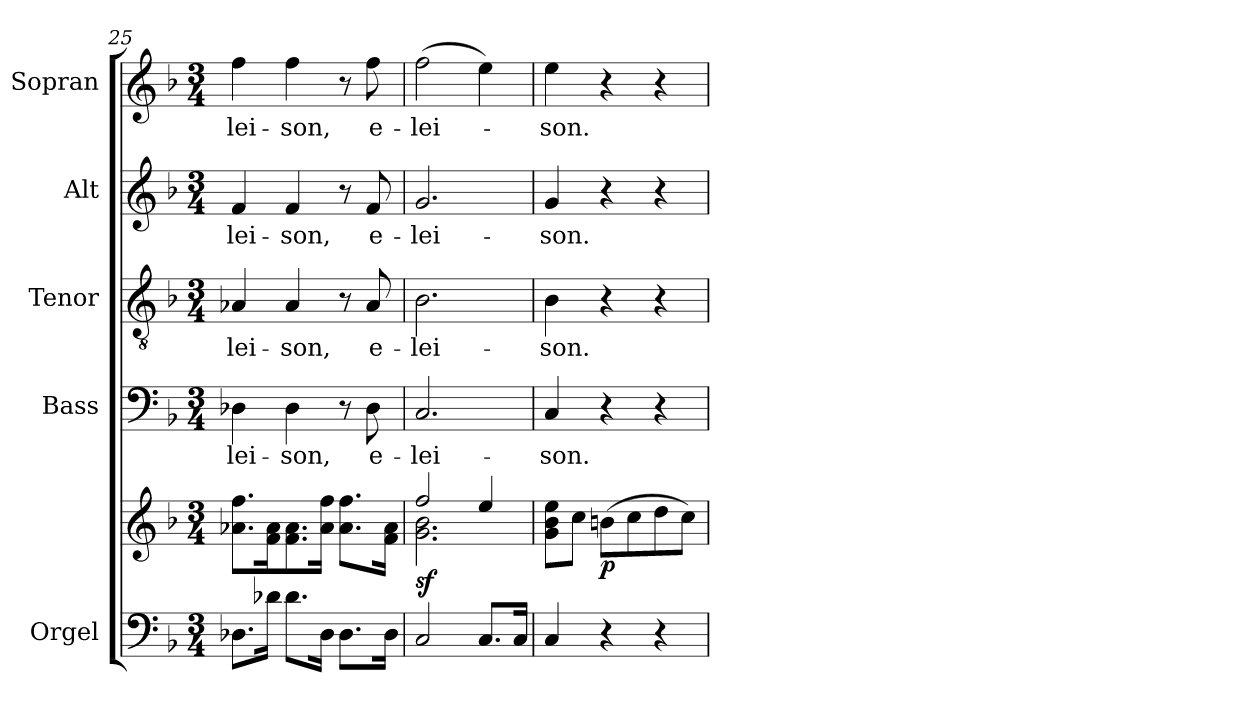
**kern	**kern	**dynam	**kern	**text	**kern	**text	**kern	**text	**kern	**text
*part5	*part5	*part5	*part4	*part4	*part3	*part3	*part2	*part2	*part1	*part1
*staff6	*staff5	*staff5/6	*staff4	*staff4	*staff3	*staff3	*staff2	*staff2	*staff1	*staff1
*I"Orgel	*	*	*I"Bass	*	*I"Tenor	*	*I"Alt	*	*I"Sopran	*
*I'Org.	*	*	*I'B	*	*I'T	*	*I'A	*	*I'S	*
*clefF4	*clefG2	*	*clefF4	*	*clefGv2	*	*clefG2	*	*clefG2	*
*k[b-]	*k[b-]	*	*k[b-]	*	*k[b-]	*	*k[b-]	*	*k[b-]	*
*F:	*F:	*	*F:	*	*F:	*	*F:	*	*F:	*
*M3/4	*M3/4	*	*M3/4	*	*M3/4	*	*M3/4	*	*M3/4	*
=25	=25	=25	=25	=25	=25	=25	=25	=25	=25	=25
!	!	!	!	!LO:LY:b	!	!LO:LY:b	!	!LO:LY:b	!	!LO:LY:b
8.D-X\L	8.a-X\ 8.ff\L	.	4D-X\	-lei-	4A-X/	-lei-	4f/	-lei-	4ff\	-lei-
16d-X\Jk	16f\ 16a-\k	.	.	.	.	.	.	.	.	.
!	!	!	!	!LO:LY:b	!	!LO:LY:b	!	!LO:LY:b	!	!LO:LY:b
8.d-\L	8.f\ 8.a-\	.	4D-\	-son,	4A-/	-son,	4f/	-son,	4ff\	-son,
16D-\Jk	16a-\ 16ff\Jk	.	.	.	.	.	.	.	.	.
8.D-\L	8.a-\ 8.ff\L	.	8r	.	8r	.	8r	.	8r	.
!	!	!	!	!LO:LY:b	!	!LO:LY:b	!	!LO:LY:b	!	!LO:LY:b
.	.	.	8D-\	e-	8A-/	e-	8f/	e-	8ff\	e-
16D-\Jk	16f\ 16a-\Jk	.	.	.	.	.	.	.	.	.
=26	=26	=26	=26	=26	=26	=26	=26	=26	=26	=26
*	*^	*	*	*	*	*	*	*	*	*
!	!	!	!LO:DY:b	!	!LO:LY:b	!	!LO:LY:b	!	!LO:LY:b	!	!LO:LY:b
2C/	2ff/	2.g\ 2.b-\	sf	2.C/	-lei-	2.B-\	-lei-	2.g/	-lei-	(>2ff\	-lei-
8.C/L	4ee/	.	.	.	.	.	.	.	.	4ee\)	.
16C/Jk	.	.	.	.	.	.	.	.	.	.	.
*	*v	*v	*	*	*	*	*	*	*	*	*
=27	=27	=27	=27	=27	=27	=27	=27	=27	=27	=27
!	!	!	!	!LO:LY:b	!	!LO:LY:b	!	!LO:LY:b	!	!LO:LY:b
4C/	8g\ 8b-\ 8ee\L	.	4C/	-son.	4B-\	-son.	4g/	-son.	4ee\	-son.
.	8cc\J	.	.	.	.	.	.	.	.	.
!	!	!LO:DY:b	!	!	!	!	!	!	!	!
4r	(>8bn\L	p	4r	.	4r	.	4r	.	4r	.
.	8cc\	.	.	.	.	.	.	.	.	.
4r	8dd\	.	4r	.	4r	.	4r	.	4r	.
.	8cc\J)	.	.	.	.	.	.	.	.	.
=	=	=	=	=	=	=	=	=	=	=
*-	*-	*-	*-	*-	*-	*-	*-	*-	*-	*-
